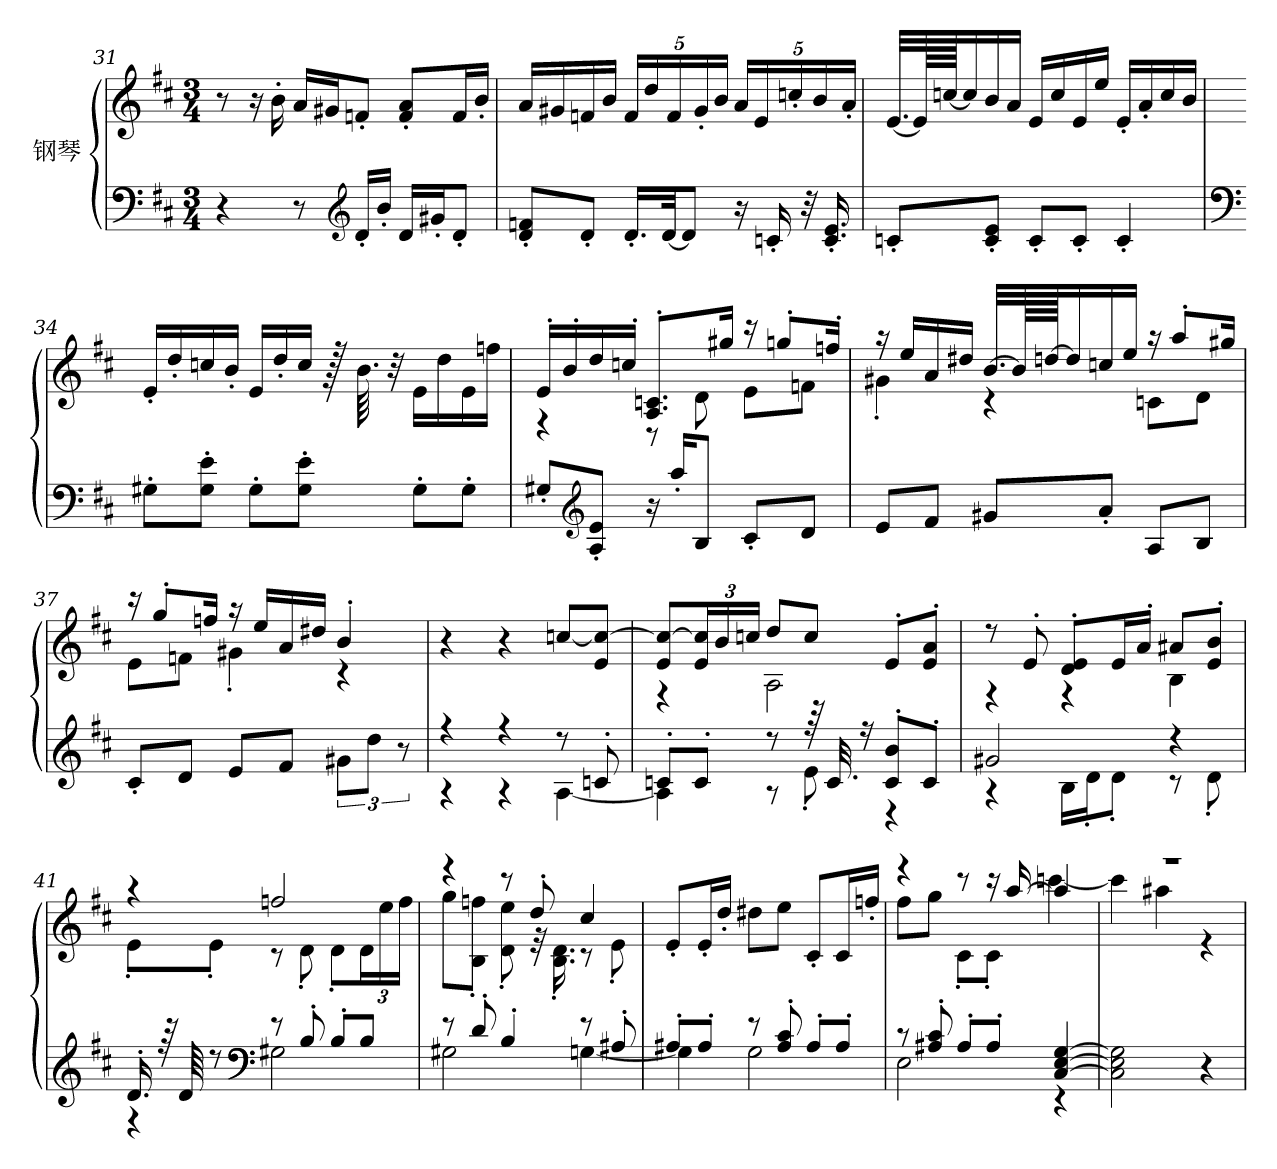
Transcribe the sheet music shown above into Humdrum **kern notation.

**kern	**kern
*part1	*part1
*staff2	*staff1
*I"钢琴	*
*clefF4	*clefG2
*k[f#c#]	*k[f#c#]
*M3/4	*M3/4
=31	=31
4r	8r
.	16r
.	16b'\
8r	16a/LL
.	16g#X/J
*clefG2	*
16d'/LL	8fn'/J
16b'/JJ	.
16d/LL	8f/' 8a/'L
16g#X'/J	.
8d'/J	16f/L
.	16b'/JJ
=32	=32
8d/' 8fn/'L	16a/LL
.	16g#X/
8d'/J	16fn/
.	16b/JJ
*	*Xbrackettup
16.d'/LL	20f/LL
.	20dd/
[32d/JK	.
.	20f/
8d/J]	.
.	20g#'/
.	20b/JJ
16r	20a/LL
.	20e/
16cn'/	.
.	20ccn'/
32r	.
.	20b/
16.c/' 16.e/'	.
.	20a'/JJ
!!LO:LB:g=z
=33	=33
8cn'/L	[32.e/LLL
.	128e/LL]
.	[128ccn/JJJ
.	16cc/]
8c/' 8e/'J	16b/
.	16a/JJ
8c'/L	16e/LL
.	16cc/
8c'/J	16e/
.	16ee/JJ
4c'/	16e'/LL
.	16a'/
.	16cc/
.	16b/JJ
=34	=34
*clefF4	*
8G#X'\L	16e'/LL
.	16dd'/
8G#\' 8e\'J	16ccn/
.	16b'/JJ
8G#'\L	16e/LL
.	16dd'/
8G#\' 8e\'J	16cc/JJ
.	128r
.	64.b\
.	32r
8G#'\L	16e\LL
.	16dd\
8G#'\J	16e\
.	16ffn\JJ
!!LO:LB:g=z
=35	=35
*	*^
8G#X'/L	16e'/LL	4r
.	16b'/	.
*clefG2	*	*
8A/' 8e/'J	16dd/	.
.	16ccn'/JJ	.
16r	8.A/' 8.cn/'L	8r
16aa'/KL	.	.
8B/J	.	8d\
.	16gg#X/Jk	.
8c#'/L	16r	8e\L
.	8ggn'/L	.
8d/J	.	8fn\J
.	16ffn'/Jk	.
=36	=36	=36
8e/L	16r	4g#X'\
.	16ee/LL	.
8f#/J	16a/	.
.	16dd#X/JJ	.
8g#X/L	[32.b/LLL	4r
.	128b/LL]	.
.	[128ddn/JJJ	.
.	16dd/]	.
8a'/J	16ccn/	.
.	16ee/JJ	.
8A/L	16r	8cn\L
.	8aa'/L	.
8B/J	.	8d\J
.	16gg#X/Jk	.
!!LO:PB:g=z	!!
=37	=37	=37
8c#'/L	16r	8e\L
.	8gg'/L	.
8d/J	.	8fn\J
.	16ffn/Jk	.
8e/L	16r	4g#X'\
.	16ee/LL	.
8f#/J	16a/	.
.	16dd#X/JJ	.
12g#X\L	4b'/	4r
12dd\J	.	.
12r	.	.
*	*v	*v
=38	=38
*^	*
4r	4r	4r
4r	4r	4r
8r	[4A\	[8ccn/L
8cn'/	.	8e/ 8cc/_J
=39	=39	=39
*	*	*^
8cn'/L	4A\]	8e/ 8cc/_L	4r
8c'/J	.	24e/ 24cc/]L	.
.	.	24b/	.
.	.	24ccn/JJ	.
8r	8r	8dd/L	2A\
64r	8e'\	8cc/J	.
32.c/	.	.	.
16r	.	.	.
8c/' 8b/'L	4r	8e'/L	.
8c'/J	.	8e/' 8a/'J	.
=40	=40	=40	=40
2g#X/	4r	8r	4r
.	.	8e'/	.
.	16B\LL	8d/' 8e/'L	4r
.	16d'\J	.	.
.	8d'\J	16e/L	.
.	.	16a'/JJ	.
4r	8r	8a#X/L	4B\
.	8d'\	8e/' 8b/'J	.
!!LO:LB:g=z	!!
=41	=41	=41	=41
16.d'/	4r	4r	8e'\L
64r	.	.	.
64d/	.	.	.
8r	.	.	8e'\J
*clefF4	*	*	*
8r	2G#X\	2ffn/	8r
8B'/	.	.	8d'\
8B'/L	.	.	8d'\L
8B/J	.	.	24d\L
.	.	.	24ee\
.	.	.	24ff\JJ
=42	=42	=42	=42
8r	2G#X\	4r	8gg\L
8d'/	.	.	8B\' 8ffn\'J
4B'/	.	8r	8d\' 8ee\'
.	.	8dd'/	32r
.	.	.	16.B\' 16.d\'
8r	[4Gn\	4cc#/	8r
8A#X'/	.	.	8e'\
*	*	*v	*v
=43	=43	=43
8A#X'/L	4G\]	8e'/L
8A#'/J	.	16e'/L
.	.	16dd'/JJ
8r	2G\	8dd#X\L
8A#/' 8c#/'	.	8ee\J
8A#'/L	.	8c#'/L
8A#'/J	.	16c#/L
.	.	16ffn'/JJ
!!LO:LB:g=z
=44	=44	=44
*	*	*^
8r	2E\	4r	8ff#\L
8A#X/' 8c#/'	.	.	8gg\J
8A#'/L	.	8r	8c#'\L
8A#'/J	.	16r	8c#'\J
.	.	[16aa/	.
[4C#/ [4E/ [4G/	4r	4aa/]	[4cccn\
*v	*v	*	*
=45	=45	=45
2C#\] 2E\] 2G\]	2.r	4ccc\]
.	.	4aa#X\
4r	.	4r
*	*v	*v
=	=
*-	*-
